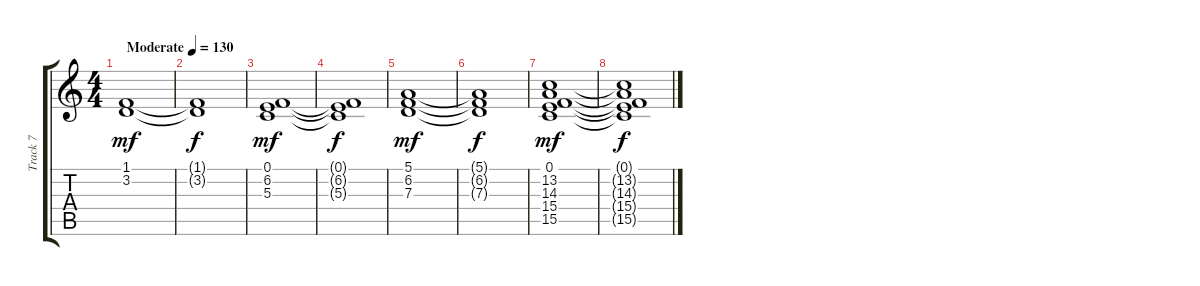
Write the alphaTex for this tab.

\track ("Track 7" "Track 7") {instrument fx8scifi}
\staff {score tabs}
\tuning (E4 B3 G3 D3 A2 E2) {hide}
\ts (4 4)
\tempo (130 "Moderate")
\clef g2
\ks c
(1.1 3.2).1{dy mf instrument fx8scifi} |
(1.1{t} 3.2{t}).1{dy f} |
(0.1 6.2 5.3).1{dy mf} |
(0.1{t} 6.2{t} 5.3{t}).1{dy f} |
(5.1 6.2 7.3).1{dy mf} |
(5.1{t} 6.2{t} 7.3{t}).1{dy f} |
(0.1 13.2 14.3 15.4 15.5).1{dy mf} |
(0.1{t} 13.2{t} 14.3{t} 15.4{t} 15.5{t}).1{dy f}
